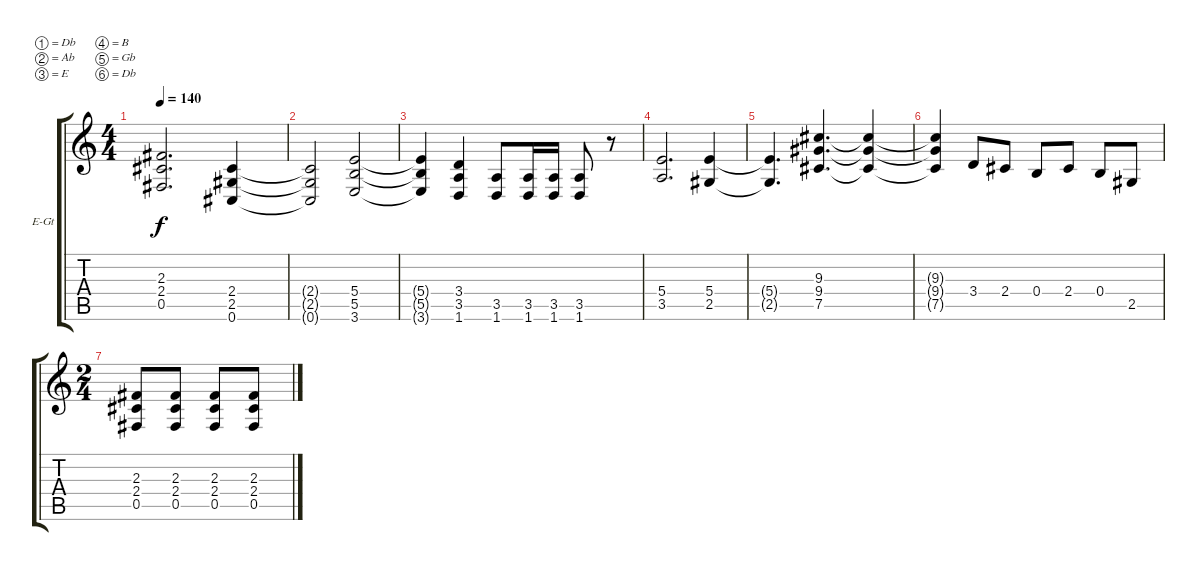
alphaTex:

\bracketExtendMode groupsimilarinstruments
\firstSystemTrackNameOrientation horizontal
\otherSystemsTrackNameOrientation horizontal
\track ("Electric Guitar 2" "E-Gt") {instrument distortionguitar}
\staff {score tabs}
\tuning (Db4 Ab3 E3 B2 Gb2 Db2)
\ts (4 4)
\tempo 140
\clef g2
\ks c
(2.3 2.4 0.5).2{d dy f} (2.4 2.5 0.6).4 |
(2.4{t} 2.5{t} 0.6{t}).2 (5.4 5.5 3.6).2 |
(5.4{t} 5.5{t} 3.6{t}).4 (3.4 3.5 1.6).4 (3.5 1.6).8 (3.5 1.6).16 (3.5 1.6).16 (3.5 1.6).8 r.8 |
(5.4 3.5).2{d} (5.4 2.5).4 |
(5.4{t} 2.5{t}).4{d} (9.3 9.4 7.5).4{d} (9.3{t} 9.4{t} 7.5{t}).4 |
(9.3{t} 9.4{t} 7.5{t}).4 3.4.8 2.4.8 0.4.8 2.4.8 0.4.8 2.5.8 |
\ts (2 4)
(2.3 2.4 0.5).8 (2.3 2.4 0.5).8 (2.3 2.4 0.5).8 (2.3 2.4 0.5).8
